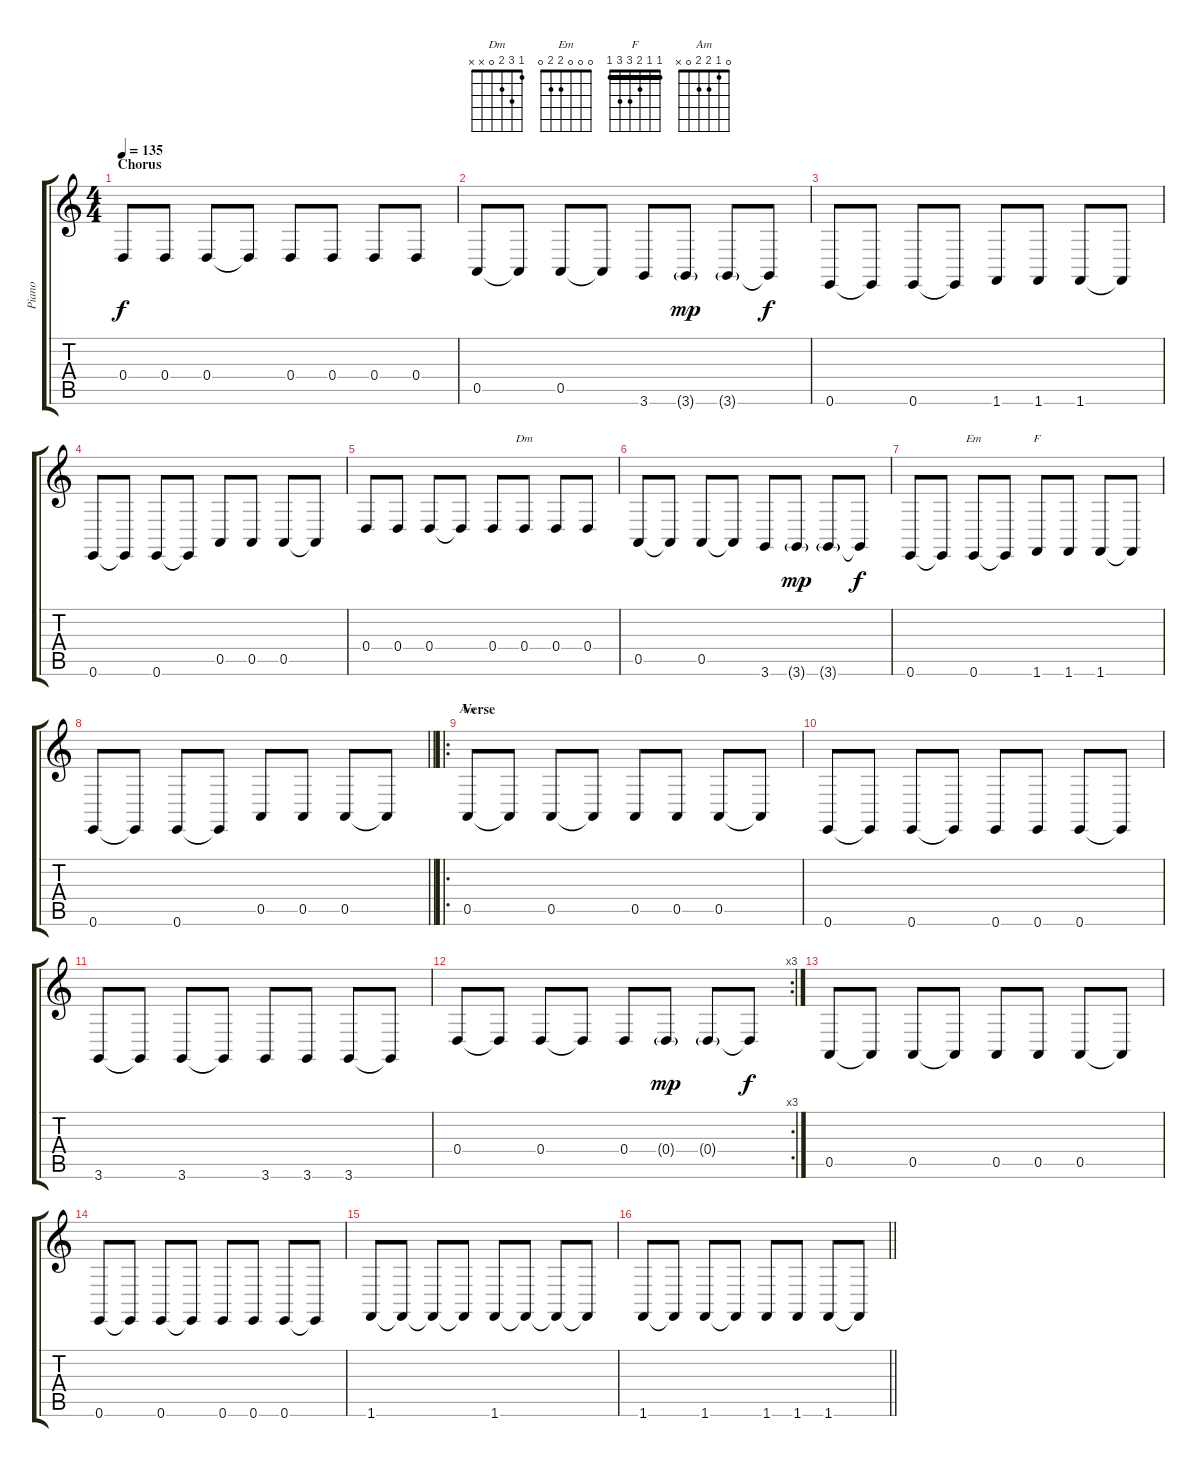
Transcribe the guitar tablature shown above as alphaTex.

\track ("Piano" "Piano") {instrument brightacousticpiano}
\staff {score tabs}
\tuning (E4 B3 G3 D3 A2 E2) {hide}
\chord ("Dm" 1 3 2 0 x x)
\chord ("Em" 0 0 0 2 2 0)
\chord ("F" 1 1 2 3 3 1) {barre 1}
\chord ("Am" 0 1 2 2 0 x)
\ts (4 4)
\section ("" "Chorus")
\tempo 135
\clef g2
\ks c
0.4.8{dy f} 0.4.8 0.4.8 0.4{t}.8 0.4.8 0.4.8 0.4.8 0.4.8 |
0.5.8 0.5{t}.8 0.5.8 0.5{t}.8 3.6.8 3.6{g}.8{dy mp} 3.6{g}.8 3.6{t}.8{dy f} |
0.6.8 0.6{t}.8 0.6.8 0.6{t}.8 1.6.8 1.6.8 1.6.8 1.6{t}.8 |
0.6.8 0.6{t}.8 0.6.8 0.6{t}.8 0.5.8 0.5.8 0.5.8 0.5{t}.8 |
0.4.8 0.4.8 0.4.8 0.4{t}.8 0.4.8 0.4.8{ch "Dm"} 0.4.8 0.4.8 |
0.5.8 0.5{t}.8 0.5.8 0.5{t}.8 3.6.8 3.6{g}.8{dy mp} 3.6{g}.8 3.6{t}.8{dy f} |
0.6.8 0.6{t}.8 0.6.8{ch "Em"} 0.6{t}.8 1.6.8{ch "F"} 1.6.8 1.6.8 1.6{t}.8 |
\barLineRight lightlight
0.6.8 0.6{t}.8 0.6.8 0.6{t}.8 0.5.8 0.5.8 0.5.8 0.5{t}.8 |
\ro
\section ("" "Verse")
0.5.8{ch "Am"} 0.5{t}.8 0.5.8 0.5{t}.8 0.5.8 0.5.8 0.5.8 0.5{t}.8 |
0.6.8 0.6{t}.8 0.6.8 0.6{t}.8 0.6.8 0.6.8 0.6.8 0.6{t}.8 |
3.6.8 3.6{t}.8 3.6.8 3.6{t}.8 3.6.8 3.6.8 3.6.8 3.6{t}.8 |
\rc 3
0.4.8 0.4{t}.8 0.4.8 0.4{t}.8 0.4.8 0.4{g}.8{dy mp} 0.4{g}.8 0.4{t}.8{dy f} |
0.5.8 0.5{t}.8 0.5.8 0.5{t}.8 0.5.8 0.5.8 0.5.8 0.5{t}.8 |
0.6.8 0.6{t}.8 0.6.8 0.6{t}.8 0.6.8 0.6.8 0.6.8 0.6{t}.8 |
1.6.8 1.6{t}.8 1.6{t}.8 1.6{t}.8 1.6.8 1.6{t}.8 1.6{t}.8 1.6{t}.8 |
\barLineRight lightlight
1.6.8 1.6{t}.8 1.6.8 1.6{t}.8 1.6.8 1.6.8 1.6.8 1.6{t}.8
